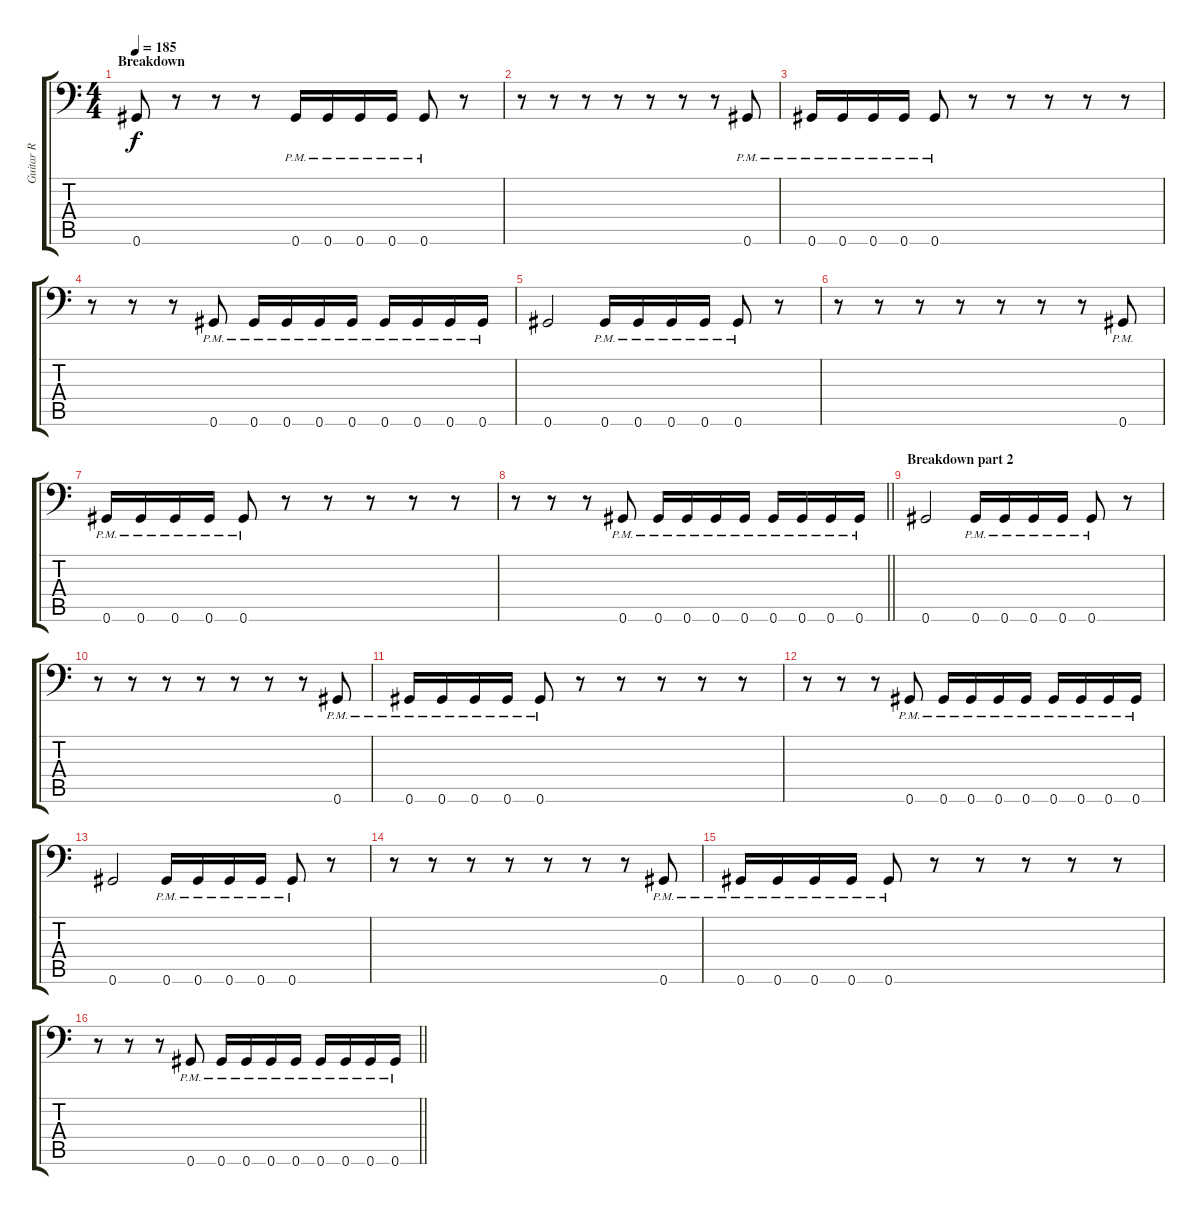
\track ("Guitar R" "Guitar R") {instrument overdrivenguitar}
\staff {score tabs}
\tuning (Db4 Ab3 E3 B2 Gb2 Ab1) {hide}
\ts (4 4)
\section ("" "Breakdown")
\tempo 185
\clef f4
\ks c
0.6.8{dy f} r.8 r.8 r.8 0.6{pm}.16 0.6{pm}.16 0.6{pm}.16 0.6{pm}.16 0.6{pm}.8 r.8 |
r.8 r.8 r.8 r.8 r.8 r.8 r.8 0.6{pm}.8 |
0.6{pm}.16 0.6{pm}.16 0.6{pm}.16 0.6{pm}.16 0.6{pm}.8 r.8 r.8 r.8 r.8 r.8 |
r.8 r.8 r.8 0.6{pm}.8 0.6{pm}.16 0.6{pm}.16 0.6{pm}.16 0.6{pm}.16 0.6{pm}.16 0.6{pm}.16 0.6{pm}.16 0.6{pm}.16 |
0.6.2 0.6{pm}.16 0.6{pm}.16 0.6{pm}.16 0.6{pm}.16 0.6{pm}.8 r.8 |
r.8 r.8 r.8 r.8 r.8 r.8 r.8 0.6{pm}.8 |
0.6{pm}.16 0.6{pm}.16 0.6{pm}.16 0.6{pm}.16 0.6{pm}.8 r.8 r.8 r.8 r.8 r.8 |
\barLineRight lightlight
r.8 r.8 r.8 0.6{pm}.8 0.6{pm}.16 0.6{pm}.16 0.6{pm}.16 0.6{pm}.16 0.6{pm}.16 0.6{pm}.16 0.6{pm}.16 0.6{pm}.16 |
\section ("" "Breakdown part 2")
0.6.2 0.6{pm}.16 0.6{pm}.16 0.6{pm}.16 0.6{pm}.16 0.6{pm}.8 r.8 |
r.8 r.8 r.8 r.8 r.8 r.8 r.8 0.6{pm}.8 |
0.6{pm}.16 0.6{pm}.16 0.6{pm}.16 0.6{pm}.16 0.6{pm}.8 r.8 r.8 r.8 r.8 r.8 |
r.8 r.8 r.8 0.6{pm}.8 0.6{pm}.16 0.6{pm}.16 0.6{pm}.16 0.6{pm}.16 0.6{pm}.16 0.6{pm}.16 0.6{pm}.16 0.6{pm}.16 |
0.6.2 0.6{pm}.16 0.6{pm}.16 0.6{pm}.16 0.6{pm}.16 0.6{pm}.8 r.8 |
r.8 r.8 r.8 r.8 r.8 r.8 r.8 0.6{pm}.8 |
0.6{pm}.16 0.6{pm}.16 0.6{pm}.16 0.6{pm}.16 0.6{pm}.8 r.8 r.8 r.8 r.8 r.8 |
\barLineRight lightlight
r.8 r.8 r.8 0.6{pm}.8 0.6{pm}.16 0.6{pm}.16 0.6{pm}.16 0.6{pm}.16 0.6{pm}.16 0.6{pm}.16 0.6{pm}.16 0.6{pm}.16
